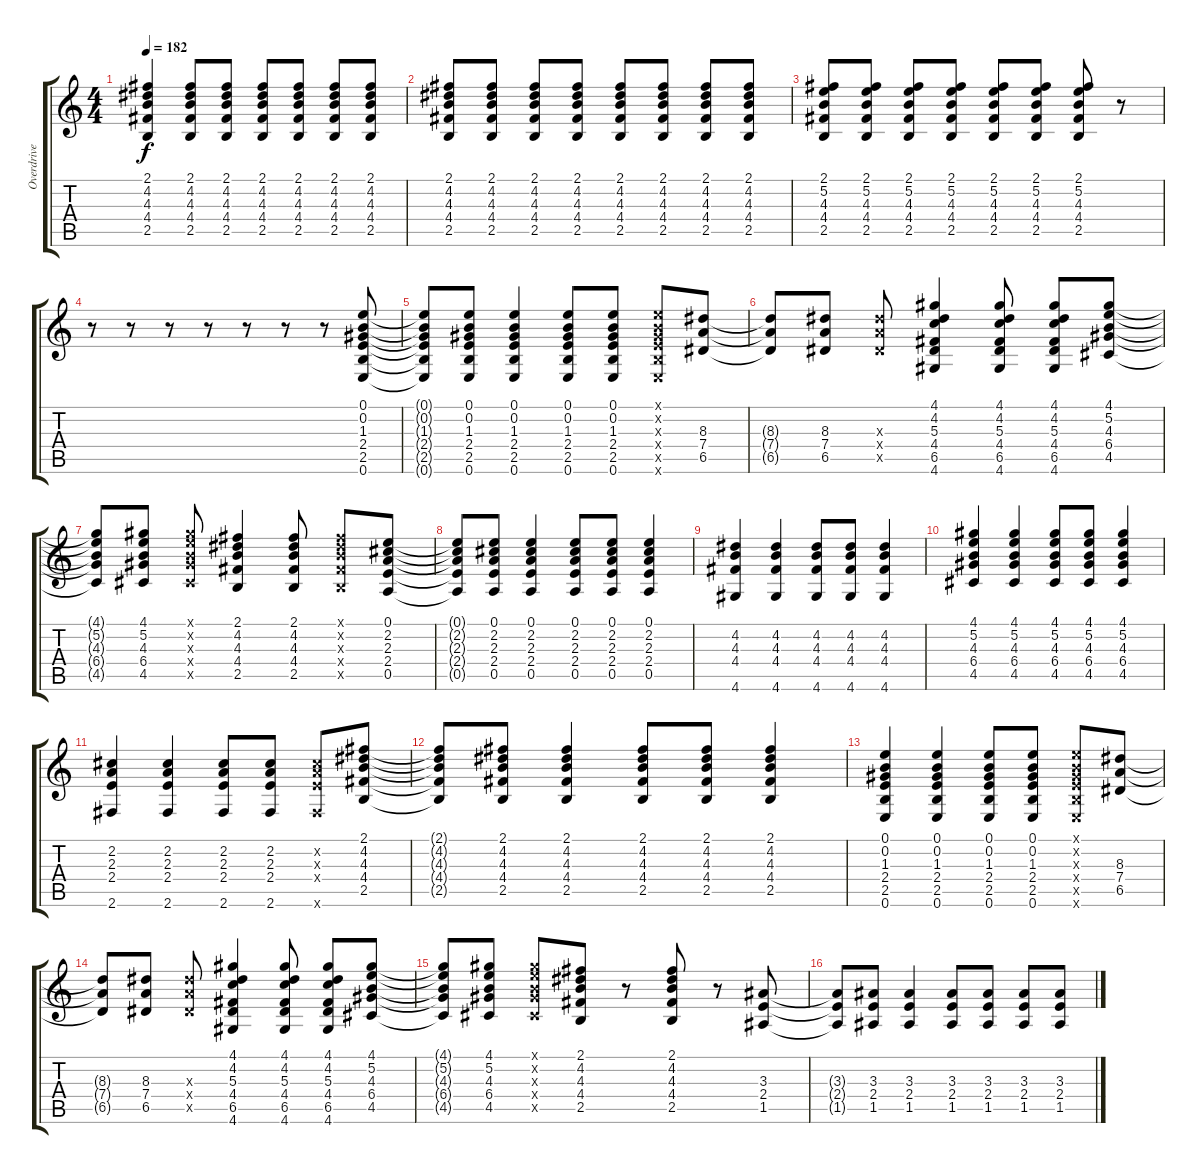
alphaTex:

\track ("Overdrive Guitar" "Overdrive ") {instrument electricguitarclean}
\staff {score tabs}
\tuning (E4 B3 G3 D3 A2 E2) {hide}
\ts (4 4)
\tempo 182
\clef g2
\ks c
(2.1 4.2 4.3 4.4 2.5).4{dy f} (2.1 4.2 4.3 4.4 2.5).8 (2.1 4.2 4.3 4.4 2.5).8 (2.1 4.2 4.3 4.4 2.5).8 (2.1 4.2 4.3 4.4 2.5).8 (2.1 4.2 4.3 4.4 2.5).8 (2.1 4.2 4.3 4.4 2.5).8 |
(2.1 4.2 4.3 4.4 2.5).8 (2.1 4.2 4.3 4.4 2.5).8 (2.1 4.2 4.3 4.4 2.5).8 (2.1 4.2 4.3 4.4 2.5).8 (2.1 4.2 4.3 4.4 2.5).8 (2.1 4.2 4.3 4.4 2.5).8 (2.1 4.2 4.3 4.4 2.5).8 (2.1 4.2 4.3 4.4 2.5).8 |
(2.1 5.2 4.3 4.4 2.5).8 (2.1 5.2 4.3 4.4 2.5).8 (2.1 5.2 4.3 4.4 2.5).8 (2.1 5.2 4.3 4.4 2.5).8 (2.1 5.2 4.3 4.4 2.5).8 (2.1 5.2 4.3 4.4 2.5).8 (2.1 5.2 4.3 4.4 2.5).8 r.8 |
r.8 r.8 r.8 r.8 r.8 r.8 r.8 (0.1 0.2 1.3 2.4 2.5 0.6).8 |
(0.1{t} 0.2{t} 1.3{t} 2.4{t} 2.5{t} 0.6{t}).8 (0.1 0.2 1.3 2.4 2.5 0.6).8 (0.1 0.2 1.3 2.4 2.5 0.6).4 (0.1 0.2 1.3 2.4 2.5 0.6).8 (0.1 0.2 1.3 2.4 2.5 0.6).8 (0.1{x} 0.2{x} 1.3{x} 2.4{x} 2.5{x} 0.6{x}).8 (8.3 7.4 6.5).8 |
(8.3{t} 7.4{t} 6.5{t}).8 (8.3 7.4 6.5).8 (8.3{x} 7.4{x} 6.5{x}).8 (4.1 4.2 5.3 4.4 6.5 4.6).4 (4.1 4.2 5.3 4.4 6.5 4.6).8 (4.1 4.2 5.3 4.4 6.5 4.6).8 (4.1 5.2 4.3 6.4 4.5).8 |
(4.1{t} 5.2{t} 4.3{t} 6.4{t} 4.5{t}).8 (4.1 5.2 4.3 6.4 4.5).8 (4.1{x} 5.2{x} 4.3{x} 6.4{x} 4.5{x}).8 (2.1 4.2 4.3 4.4 2.5).4 (2.1 4.2 4.3 4.4 2.5).8 (2.1{x} 4.2{x} 4.3{x} 4.4{x} 2.5{x}).8 (0.1 2.2 2.3 2.4 0.5).8 |
(0.1{t} 2.2{t} 2.3{t} 2.4{t} 0.5{t}).8 (0.1 2.2 2.3 2.4 0.5).8 (0.1 2.2 2.3 2.4 0.5).4 (0.1 2.2 2.3 2.4 0.5).8 (0.1 2.2 2.3 2.4 0.5).8 (0.1 2.2 2.3 2.4 0.5).4 |
(4.2 4.3 4.4 4.6).4 (4.2 4.3 4.4 4.6).4 (4.2 4.3 4.4 4.6).8 (4.2 4.3 4.4 4.6).8 (4.2 4.3 4.4 4.6).4 |
(4.1 5.2 4.3 6.4 4.5).4 (4.1 5.2 4.3 6.4 4.5).4 (4.1 5.2 4.3 6.4 4.5).8 (4.1 5.2 4.3 6.4 4.5).8 (4.1 5.2 4.3 6.4 4.5).4 |
(2.2 2.3 2.4 2.6).4 (2.2 2.3 2.4 2.6).4 (2.2 2.3 2.4 2.6).8 (2.2 2.3 2.4 2.6).8 (2.2{x} 2.3{x} 2.4{x} 2.6{x}).8 (2.1 4.2 4.3 4.4 2.5).8 |
(2.1{t} 4.2{t} 4.3{t} 4.4{t} 2.5{t}).8 (2.1 4.2 4.3 4.4 2.5).8 (2.1 4.2 4.3 4.4 2.5).4 (2.1 4.2 4.3 4.4 2.5).8 (2.1 4.2 4.3 4.4 2.5).8 (2.1 4.2 4.3 4.4 2.5).4 |
(0.1 0.2 1.3 2.4 2.5 0.6).4 (0.1 0.2 1.3 2.4 2.5 0.6).4 (0.1 0.2 1.3 2.4 2.5 0.6).8 (0.1 0.2 1.3 2.4 2.5 0.6).8 (0.1{x} 0.2{x} 1.3{x} 2.4{x} 2.5{x} 0.6{x}).8 (8.3 7.4 6.5).8 |
(8.3{t} 7.4{t} 6.5{t}).8 (8.3 7.4 6.5).8 (8.3{x} 7.4{x} 6.5{x}).8 (4.1 4.2 5.3 4.4 6.5 4.6).4 (4.1 4.2 5.3 4.4 6.5 4.6).8 (4.1 4.2 5.3 4.4 6.5 4.6).8 (4.1 5.2 4.3 6.4 4.5).8 |
(4.1{t} 5.2{t} 4.3{t} 6.4{t} 4.5{t}).8 (4.1 5.2 4.3 6.4 4.5).8 (4.1{x} 5.2{x} 4.3{x} 6.4{x} 4.5{x}).8 (2.1 4.2 4.3 4.4 2.5).8 r.8 (2.1 4.2 4.3 4.4 2.5).8 r.8 (3.3 2.4 1.5).8 |
(3.3{t} 2.4{t} 1.5{t}).8 (3.3 2.4 1.5).8 (3.3 2.4 1.5).4 (3.3 2.4 1.5).8 (3.3 2.4 1.5).8 (3.3 2.4 1.5).8 (3.3 2.4 1.5).8
